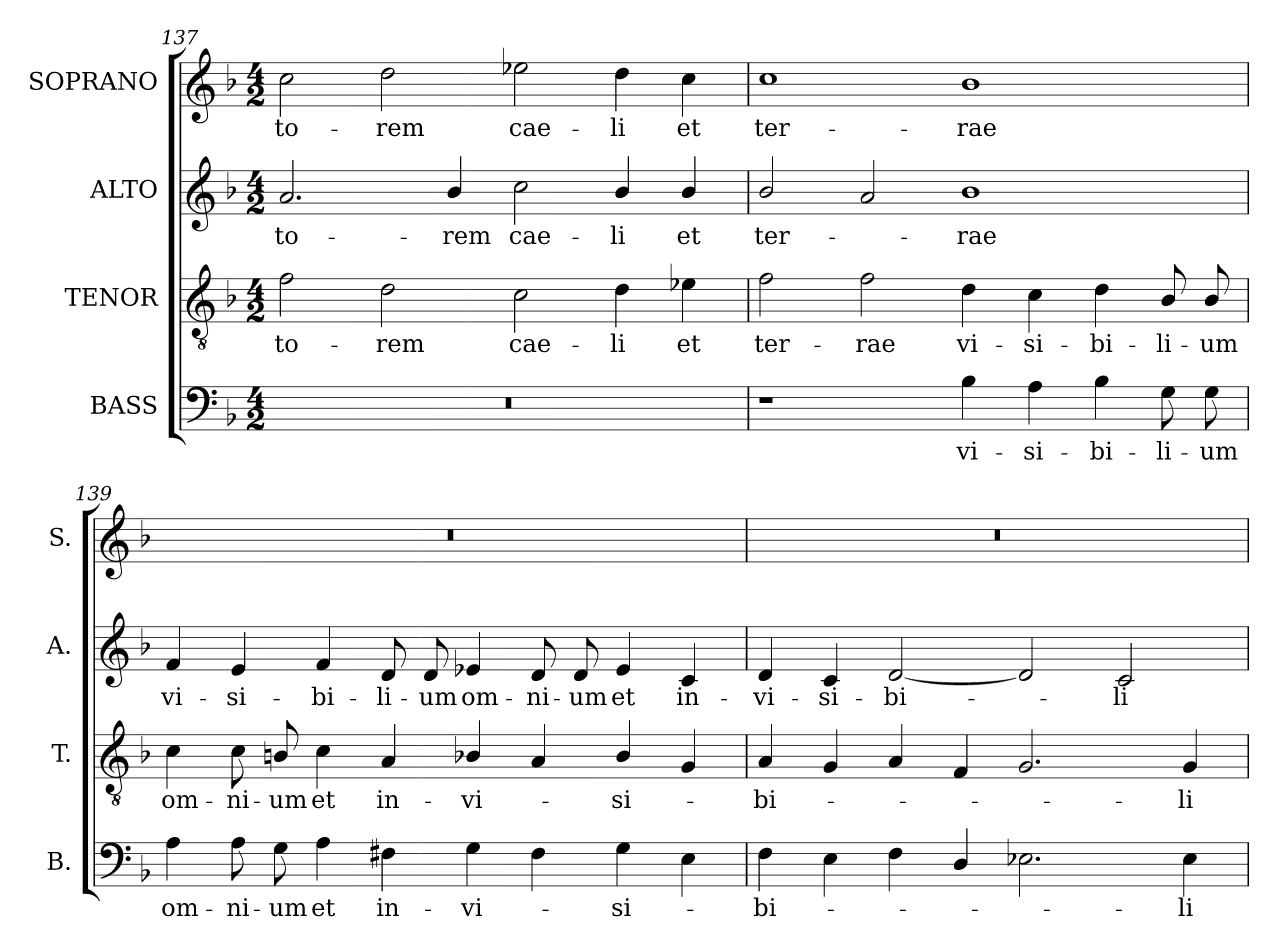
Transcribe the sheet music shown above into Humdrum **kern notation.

**kern	**text	**kern	**text	**kern	**text	**kern	**text
*part4	*part4	*part3	*part3	*part2	*part2	*part1	*part1
*staff4	*staff4	*staff3	*staff3	*staff2	*staff2	*staff1	*staff1
*I"BASS	*	*I"TENOR	*	*I"ALTO	*	*I"SOPRANO	*
*I'B.	*	*I'T.	*	*I'A.	*	*I'S.	*
*clefF4	*	*clefGv2	*	*clefG2	*	*clefG2	*
*	*	*ITrd7c12	*	*	*	*	*
*k[b-]	*	*k[b-]	*	*k[b-]	*	*k[b-]	*
*F:	*	*F:	*	*F:	*	*F:	*
*M4/2	*	*M4/2	*	*M4/2	*	*M4/2	*
=137	=137	=137	=137	=137	=137	=137	=137
!LO:N:vis=1	!	!	!	!	!	!	!
!	!	!	!LO:LY:b:color=#000000	!	!	!	!
!	!	!	!	!	!LO:LY:b:color=#000000	!	!
!	!	!	!	!	!	!	!LO:LY:b:color=#000000
0r	.	2Fi\	-to-	2.ai/	-to-	2cci\	-to-
!	!	!	!LO:LY:b:color=#000000	!	!	!	!
!	!	!	!	!	!	!	!LO:LY:b:color=#000000
.	.	2Di\	-rem	.	.	2ddi\	-rem
!	!	!	!	!	!LO:LY:b:color=#000000	!	!
.	.	.	.	4b-i/	-rem	.	.
!	!	!	!LO:LY:b:color=#000000	!	!	!	!
!	!	!	!	!	!LO:LY:b:color=#000000	!	!
!	!	!	!	!	!	!	!LO:LY:b:color=#000000
.	.	2Ci\	cae-	2cci\	cae-	2ee-Xi\	cae-
!	!	!	!LO:LY:b:color=#000000	!	!	!	!
!	!	!	!	!	!LO:LY:b:color=#000000	!	!
!	!	!	!	!	!	!	!LO:LY:b:color=#000000
.	.	4Di\	-li	4b-i/	-li	4ddi\	-li
!	!	!	!LO:LY:b:color=#000000	!	!	!	!
!	!	!	!	!	!LO:LY:b:color=#000000	!	!
!	!	!	!	!	!	!	!LO:LY:b:color=#000000
.	.	4E-Xi\	et	4b-i/	et	4cci\	et
!!LO:LB:g=z
=138	=138	=138	=138	=138	=138	=138	=138
!	!	!	!LO:LY:b:color=#000000	!	!	!	!
!	!	!	!	!	!LO:LY:b:color=#000000	!	!
!	!	!	!	!	!	!	!LO:LY:b:color=#000000
1r	.	2Fi\	ter-	2b-i/	ter-	1cci	ter-
!	!	!	!LO:LY:b:color=#000000	!	!	!	!
.	.	2Fi\	-rae	2ai/	.	.	.
!	!LO:LY:b:color=#000000	!	!	!	!	!	!
!	!	!	!LO:LY:b:color=#000000	!	!	!	!
!	!	!	!	!	!LO:LY:b:color=#000000	!	!
!	!	!	!	!	!	!	!LO:LY:b:color=#000000
4B-i\	vi-	4Di\	vi-	1b-i	-rae	1b-i	-rae
!	!LO:LY:b:color=#000000	!	!	!	!	!	!
!	!	!	!LO:LY:b:color=#000000	!	!	!	!
4Ai\	-si-	4Ci\	-si-	.	.	.	.
!	!LO:LY:b:color=#000000	!	!	!	!	!	!
!	!	!	!LO:LY:b:color=#000000	!	!	!	!
4B-i\	-bi-	4Di\	-bi-	.	.	.	.
!	!LO:LY:b:color=#000000	!	!	!	!	!	!
!	!	!	!LO:LY:b:color=#000000	!	!	!	!
8Gi\	-li-	8BB-i/	-li-	.	.	.	.
!	!LO:LY:b:color=#000000	!	!	!	!	!	!
!	!	!	!LO:LY:b:color=#000000	!	!	!	!
8Gi\	-um	8BB-i/	-um	.	.	.	.
=139	=139	=139	=139	=139	=139	=139	=139
!	!LO:LY:b:color=#000000	!	!	!	!	!	!
!	!	!	!LO:LY:b:color=#000000	!	!	!	!
!	!	!	!	!	!LO:LY:b:color=#000000	!LO:N:vis=1	!
4Ai\	om-	4Ci\	om-	4fi/	vi-	0r	.
!	!LO:LY:b:color=#000000	!	!	!	!	!	!
!	!	!	!LO:LY:b:color=#000000	!	!	!	!
!	!	!	!	!	!LO:LY:b:color=#000000	!	!
8Ai\	-ni-	8Ci\	-ni-	4ei/	-si-	.	.
!	!LO:LY:b:color=#000000	!	!	!	!	!	!
!	!	!	!LO:LY:b:color=#000000	!	!	!	!
8Gi\	-um	8BBni/	-um	.	.	.	.
!	!LO:LY:b:color=#000000	!	!	!	!	!	!
!	!	!	!LO:LY:b:color=#000000	!	!	!	!
!	!	!	!	!	!LO:LY:b:color=#000000	!	!
4Ai\	et	4Ci\	et	4fi/	-bi-	.	.
!	!LO:LY:b:color=#000000	!	!	!	!	!	!
!	!	!	!LO:LY:b:color=#000000	!	!	!	!
!	!	!	!	!	!LO:LY:b:color=#000000	!	!
4F#Xi\	in-	4AAi/	in-	8di/	-li-	.	.
!	!	!	!	!	!LO:LY:b:color=#000000	!	!
.	.	.	.	8di/	-um	.	.
!	!LO:LY:b:color=#000000	!	!	!	!	!	!
!	!	!	!LO:LY:b:color=#000000	!	!	!	!
!	!	!	!	!	!LO:LY:b:color=#000000	!	!
4Gi\	-vi-	4BB-Xi/	-vi-	4e-Xi/	om-	.	.
!	!	!	!	!	!LO:LY:b:color=#000000	!	!
4F#i\	.	4AAi/	.	8di/	-ni-	.	.
!	!	!	!	!	!LO:LY:b:color=#000000	!	!
.	.	.	.	8di/	-um	.	.
!	!LO:LY:b:color=#000000	!	!	!	!	!	!
!	!	!	!LO:LY:b:color=#000000	!	!	!	!
!	!	!	!	!	!LO:LY:b:color=#000000	!	!
4Gi\	-si-	4BB-i/	-si-	4e-i/	et	.	.
!	!	!	!	!	!LO:LY:b:color=#000000	!	!
4Ei\	.	4GGi/	.	4ci/	in-	.	.
=140	=140	=140	=140	=140	=140	=140	=140
!	!LO:LY:b:color=#000000	!	!	!	!	!	!
!	!	!	!LO:LY:b:color=#000000	!	!	!	!
!	!	!	!	!	!LO:LY:b:color=#000000	!LO:N:vis=1	!
4Fi\	-bi-	4AAi/	-bi-	4di/	-vi-	0r	.
!	!	!	!	!	!LO:LY:b:color=#000000	!	!
4Ei\	.	4GGi/	.	4ci/	-si-	.	.
!	!	!	!	!	!LO:LY:b:color=#000000	!	!
4Fi\	.	4AAi/	.	[2di/	-bi-	.	.
4Di/	.	4FFi/	.	.	.	.	.
2.E-Xi\	.	2.GGi/	.	2di/]	.	.	.
!	!	!	!	!	!LO:LY:b:color=#000000	!	!
.	.	.	.	2ci/	-li-	.	.
!	!LO:LY:b:color=#000000	!	!	!	!	!	!
!	!	!	!LO:LY:b:color=#000000	!	!	!	!
4E-i\	-li-	4GGi/	-li-	.	.	.	.
=	=	=	=	=	=	=	=
*-	*-	*-	*-	*-	*-	*-	*-
